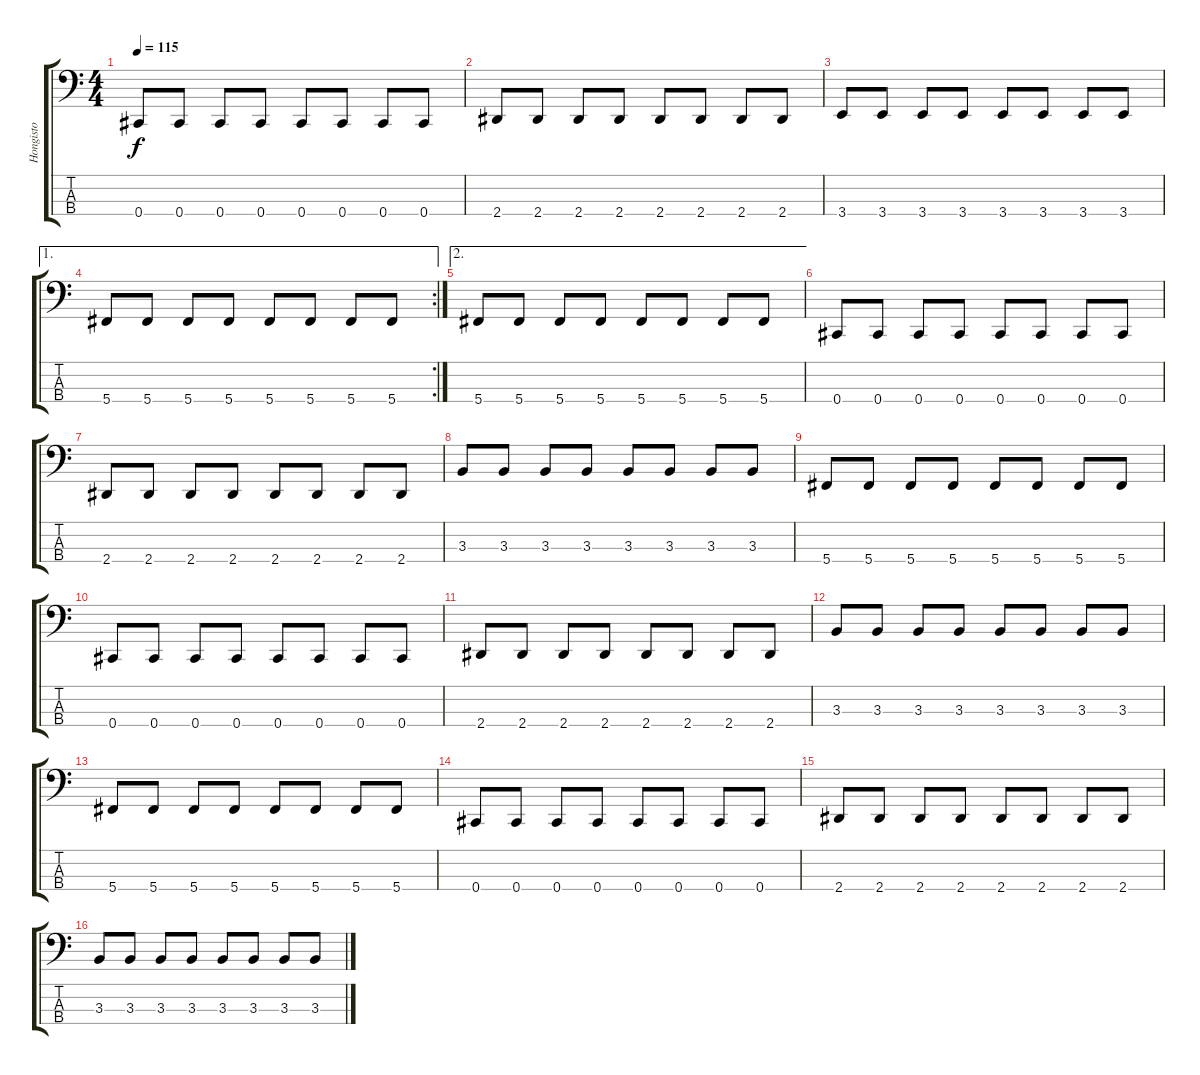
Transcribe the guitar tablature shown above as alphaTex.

\track ("Hongisto" "Hongisto") {instrument electricbassfinger}
\staff {score tabs}
\tuning (Gb2 Db2 Ab1 Db1) {hide}
\ts (4 4)
\tempo 115
\clef f4
\ks c
0.4.8{dy f} 0.4.8 0.4.8 0.4.8 0.4.8 0.4.8 0.4.8 0.4.8 |
2.4.8 2.4.8 2.4.8 2.4.8 2.4.8 2.4.8 2.4.8 2.4.8 |
3.4.8 3.4.8 3.4.8 3.4.8 3.4.8 3.4.8 3.4.8 3.4.8 |
\ae 1
\rc 2
5.4.8 5.4.8 5.4.8 5.4.8 5.4.8 5.4.8 5.4.8 5.4.8 |
\ae 2
5.4.8 5.4.8 5.4.8 5.4.8 5.4.8 5.4.8 5.4.8 5.4.8 |
0.4.8 0.4.8 0.4.8 0.4.8 0.4.8 0.4.8 0.4.8 0.4.8 |
2.4.8 2.4.8 2.4.8 2.4.8 2.4.8 2.4.8 2.4.8 2.4.8 |
3.3.8 3.3.8 3.3.8 3.3.8 3.3.8 3.3.8 3.3.8 3.3.8 |
5.4.8 5.4.8 5.4.8 5.4.8 5.4.8 5.4.8 5.4.8 5.4.8 |
0.4.8 0.4.8 0.4.8 0.4.8 0.4.8 0.4.8 0.4.8 0.4.8 |
2.4.8 2.4.8 2.4.8 2.4.8 2.4.8 2.4.8 2.4.8 2.4.8 |
3.3.8 3.3.8 3.3.8 3.3.8 3.3.8 3.3.8 3.3.8 3.3.8 |
5.4.8 5.4.8 5.4.8 5.4.8 5.4.8 5.4.8 5.4.8 5.4.8 |
0.4.8 0.4.8 0.4.8 0.4.8 0.4.8 0.4.8 0.4.8 0.4.8 |
2.4.8 2.4.8 2.4.8 2.4.8 2.4.8 2.4.8 2.4.8 2.4.8 |
3.3.8 3.3.8 3.3.8 3.3.8 3.3.8 3.3.8 3.3.8 3.3.8
